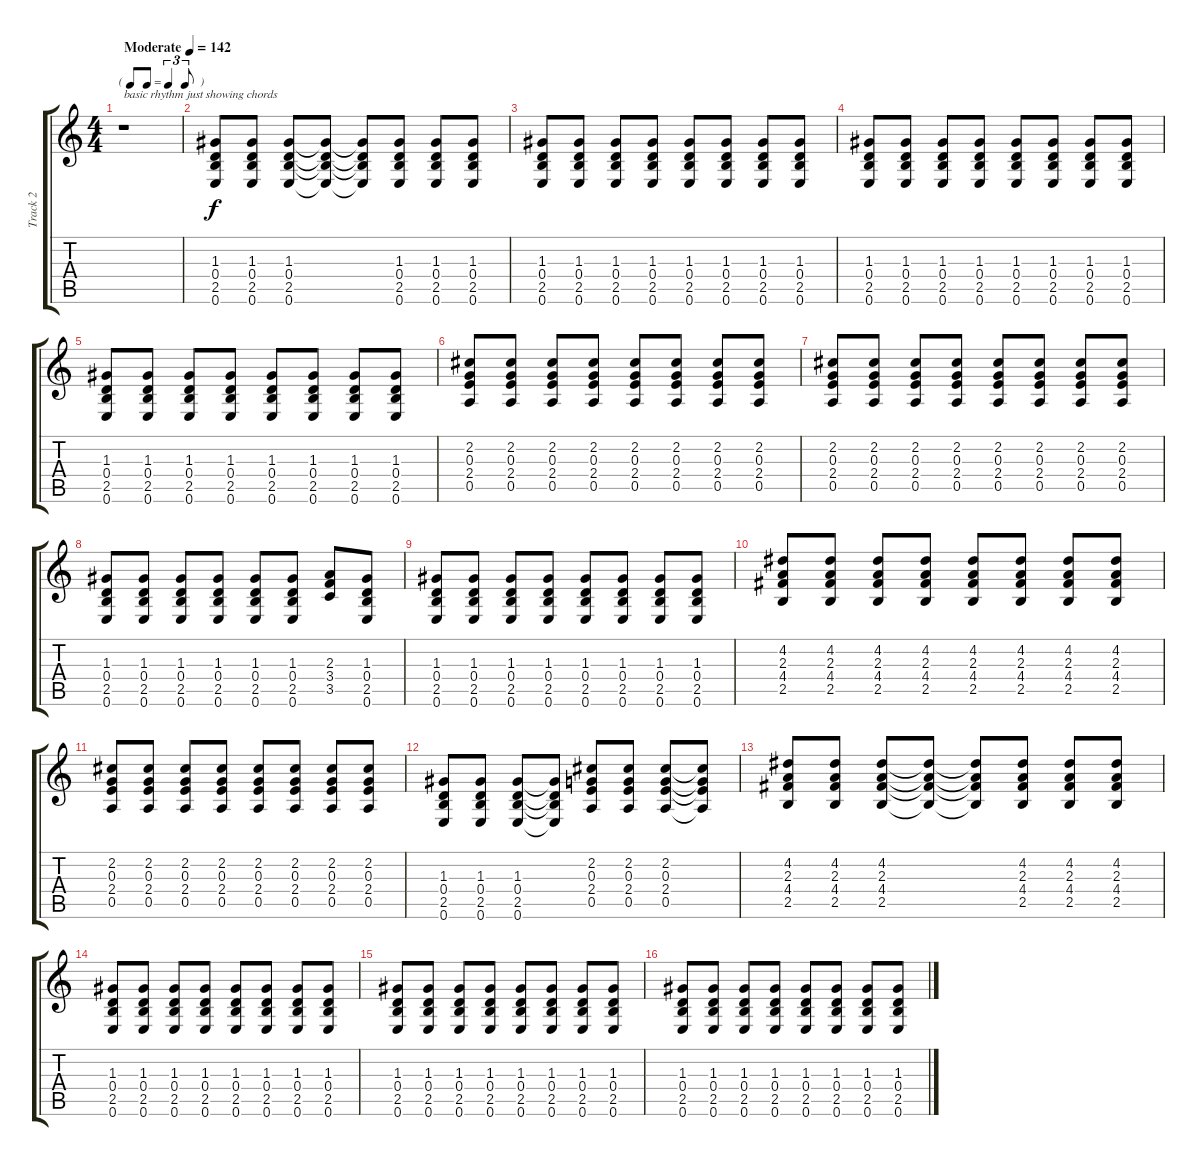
\track ("Track 2" "Track 2") {instrument electricguitarjazz}
\staff {score tabs}
\tuning (E4 B3 G3 D3 A2 E2) {hide}
\ts (4 4)
\tf triplet8th
\tempo (142 "Moderate")
\clef g2
\ks c
r.1{txt "basic rhythm just showing chords" dy f instrument electricguitarjazz} |
(1.3 0.4 2.5 0.6).8 (1.3 0.4 2.5 0.6).8 (1.3 0.4 2.5 0.6).8 (1.3{t} 0.4{t} 2.5{t} 0.6{t}).8 (1.3{t} 0.4{t} 2.5{t} 0.6{t}).8 (1.3 0.4 2.5 0.6).8 (1.3 0.4 2.5 0.6).8 (1.3 0.4 2.5 0.6).8 |
(1.3 0.4 2.5 0.6).8 (1.3 0.4 2.5 0.6).8 (1.3 0.4 2.5 0.6).8 (1.3 0.4 2.5 0.6).8 (1.3 0.4 2.5 0.6).8 (1.3 0.4 2.5 0.6).8 (1.3 0.4 2.5 0.6).8 (1.3 0.4 2.5 0.6).8 |
(1.3 0.4 2.5 0.6).8 (1.3 0.4 2.5 0.6).8 (1.3 0.4 2.5 0.6).8 (1.3 0.4 2.5 0.6).8 (1.3 0.4 2.5 0.6).8 (1.3 0.4 2.5 0.6).8 (1.3 0.4 2.5 0.6).8 (1.3 0.4 2.5 0.6).8 |
(1.3 0.4 2.5 0.6).8 (1.3 0.4 2.5 0.6).8 (1.3 0.4 2.5 0.6).8 (1.3 0.4 2.5 0.6).8 (1.3 0.4 2.5 0.6).8 (1.3 0.4 2.5 0.6).8 (1.3 0.4 2.5 0.6).8 (1.3 0.4 2.5 0.6).8 |
(2.2 0.3 2.4 0.5).8 (2.2 0.3 2.4 0.5).8 (2.2 0.3 2.4 0.5).8 (2.2 0.3 2.4 0.5).8 (2.2 0.3 2.4 0.5).8 (2.2 0.3 2.4 0.5).8 (2.2 0.3 2.4 0.5).8 (2.2 0.3 2.4 0.5).8 |
(2.2 0.3 2.4 0.5).8 (2.2 0.3 2.4 0.5).8 (2.2 0.3 2.4 0.5).8 (2.2 0.3 2.4 0.5).8 (2.2 0.3 2.4 0.5).8 (2.2 0.3 2.4 0.5).8 (2.2 0.3 2.4 0.5).8 (2.2 0.3 2.4 0.5).8 |
(1.3 0.4 2.5 0.6).8 (1.3 0.4 2.5 0.6).8 (1.3 0.4 2.5 0.6).8 (1.3 0.4 2.5 0.6).8 (1.3 0.4 2.5 0.6).8 (1.3 0.4 2.5 0.6).8 (2.3 3.4 3.5).8 (1.3 0.4 2.5 0.6).8 |
(1.3 0.4 2.5 0.6).8 (1.3 0.4 2.5 0.6).8 (1.3 0.4 2.5 0.6).8 (1.3 0.4 2.5 0.6).8 (1.3 0.4 2.5 0.6).8 (1.3 0.4 2.5 0.6).8 (1.3 0.4 2.5 0.6).8 (1.3 0.4 2.5 0.6).8 |
(4.2 2.3 4.4 2.5).8 (4.2 2.3 4.4 2.5).8 (4.2 2.3 4.4 2.5).8 (4.2 2.3 4.4 2.5).8 (4.2 2.3 4.4 2.5).8 (4.2 2.3 4.4 2.5).8 (4.2 2.3 4.4 2.5).8 (4.2 2.3 4.4 2.5).8 |
(2.2 0.3 2.4 0.5).8 (2.2 0.3 2.4 0.5).8 (2.2 0.3 2.4 0.5).8 (2.2 0.3 2.4 0.5).8 (2.2 0.3 2.4 0.5).8 (2.2 0.3 2.4 0.5).8 (2.2 0.3 2.4 0.5).8 (2.2 0.3 2.4 0.5).8 |
(1.3 0.4 2.5 0.6).8 (1.3 0.4 2.5 0.6).8 (1.3 0.4 2.5 0.6).8 (1.3{t} 0.4{t} 2.5{t} 0.6{t}).8 (2.2 0.3 2.4 0.5).8 (2.2 0.3 2.4 0.5).8 (2.2 0.3 2.4 0.5).8 (2.2{t} 0.3{t} 2.4{t} 0.5{t}).8 |
(4.2 2.3 4.4 2.5).8 (4.2 2.3 4.4 2.5).8 (4.2 2.3 4.4 2.5).8 (4.2{t} 2.3{t} 4.4{t} 2.5{t}).8 (4.2{t} 2.3{t} 4.4{t} 2.5{t}).8 (4.2 2.3 4.4 2.5).8 (4.2 2.3 4.4 2.5).8 (4.2 2.3 4.4 2.5).8 |
(1.3 0.4 2.5 0.6).8 (1.3 0.4 2.5 0.6).8 (1.3 0.4 2.5 0.6).8 (1.3 0.4 2.5 0.6).8 (1.3 0.4 2.5 0.6).8 (1.3 0.4 2.5 0.6).8 (1.3 0.4 2.5 0.6).8 (1.3 0.4 2.5 0.6).8 |
(1.3 0.4 2.5 0.6).8 (1.3 0.4 2.5 0.6).8 (1.3 0.4 2.5 0.6).8 (1.3 0.4 2.5 0.6).8 (1.3 0.4 2.5 0.6).8 (1.3 0.4 2.5 0.6).8 (1.3 0.4 2.5 0.6).8 (1.3 0.4 2.5 0.6).8 |
(1.3 0.4 2.5 0.6).8 (1.3 0.4 2.5 0.6).8 (1.3 0.4 2.5 0.6).8 (1.3 0.4 2.5 0.6).8 (1.3 0.4 2.5 0.6).8 (1.3 0.4 2.5 0.6).8 (1.3 0.4 2.5 0.6).8 (1.3 0.4 2.5 0.6).8
